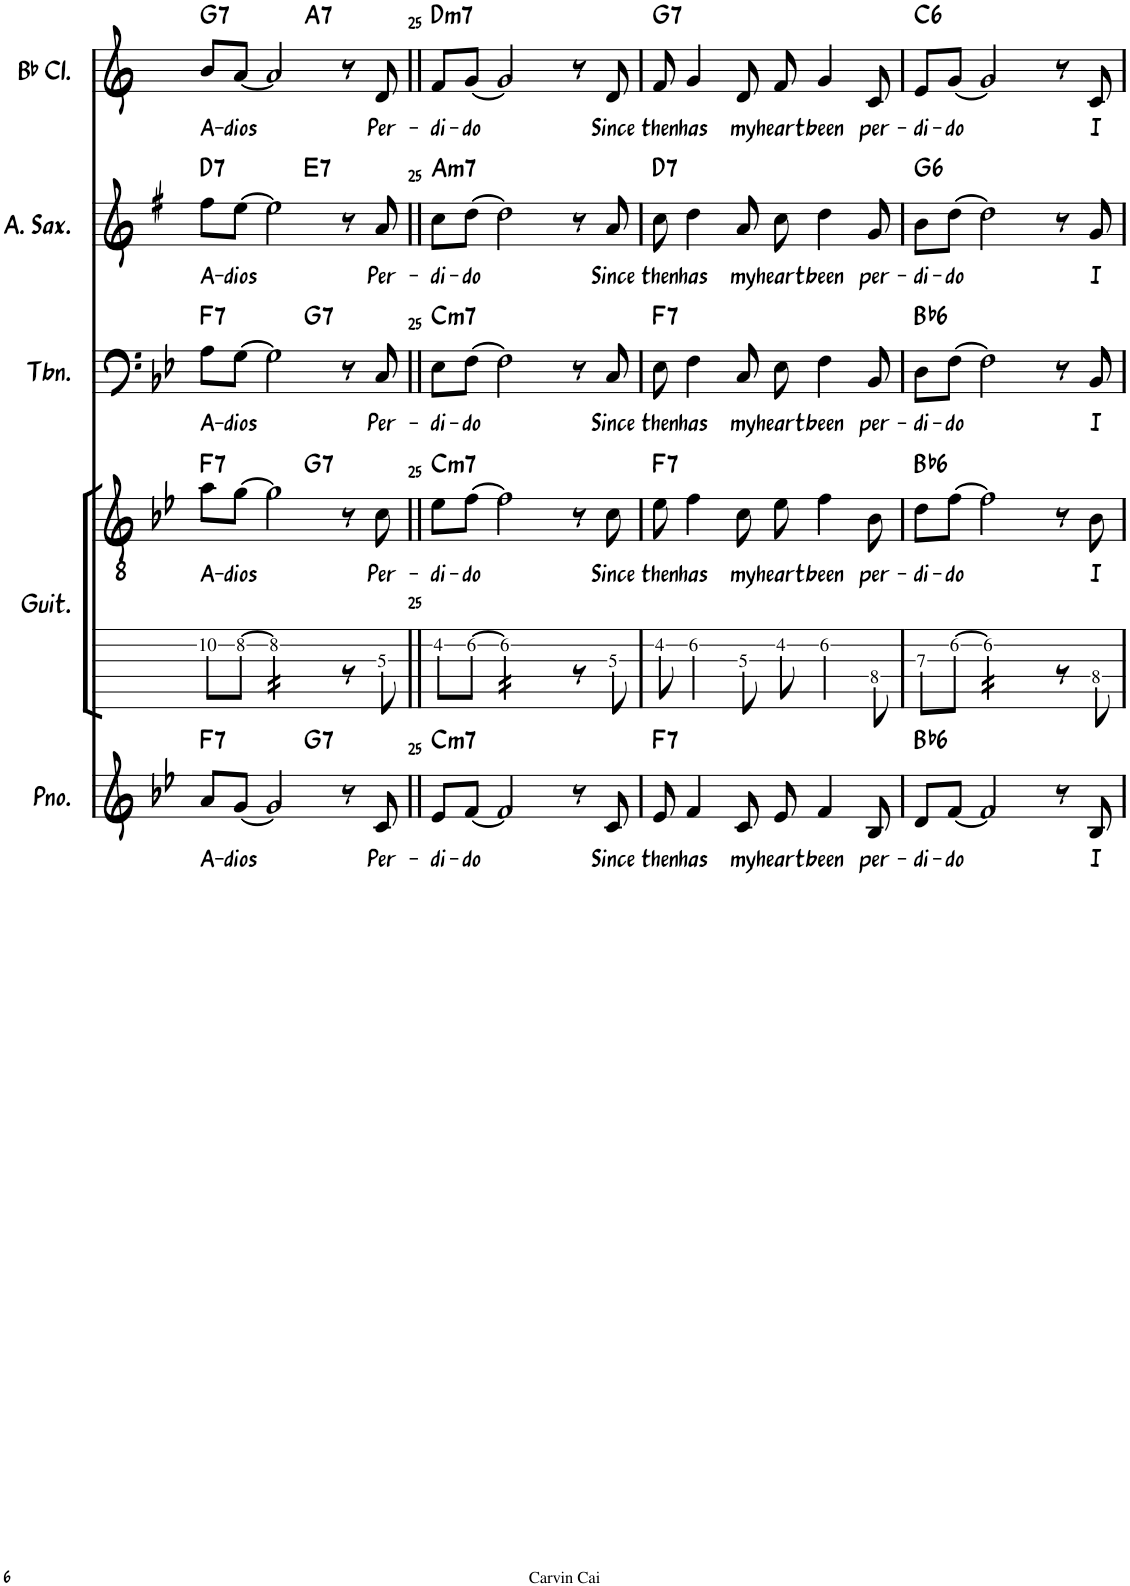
**kern	**text	**harte	**kern	**kern	**text	**harte	**kern	**text	**harte	**kern	**text	**harte	**kern	**text	**harte
*part5	*part5	*part5	*part4	*part4	*part4	*part4	*part3	*part3	*part3	*part2	*part2	*part2	*part1	*part1	*part1
*staff6	*staff6	*	*staff5	*staff4	*staff4	*	*staff3	*staff3	*	*staff2	*staff2	*	*staff1	*staff1	*
*I"钢琴	*	*	*I"原音吉他	*	*	*	*I"长号	*	*	*I"中音萨克斯	*	*	*I"降B调单簧管	*	*
!!LO:PB:g=z
*clefG2	*	*	*	*clefGv2	*	*	*clefF4	*	*	*clefG2	*	*	*clefG2	*	*
*	*	*	*	*	*	*	*	*	*	*Trd5c9	*	*	*Trd1c2	*	*
*k[b-e-]	*	*	*k[b-e-]	*k[b-e-]	*	*	*k[b-e-]	*	*	*k[f#]	*	*	*k[]	*	*
*M4/4	*	*	*M4/4	*M4/4	*	*	*M4/4	*	*	*M4/4	*	*	*M4/4	*	*
=24	=24	=24	=24	=24	=24	=24	=24	=24	=24	=24	=24	=24	=24	=24	=24
!	!LO:LY:b	!LO:H:kt=7	!	!	!LO:LY:b	!LO:H:kt=7	!	!LO:LY:b	!LO:H:kt=7	!	!LO:LY:b	!LO:H:kt=7	!	!LO:LY:b	!LO:H:kt=7
*^	*	*	*	*^	*	*	*^	*	*	*^	*	*	*^	*	*
8a/L	2ryy	A-	F:7	8a\L	8a\L	2ryy	A-	F:7	8A\L	2ryy	A-	F:7	8ff#\L	2ryy	A-	D:7	8b/L	2ryy	A-	G:7
!	!	!LO:LY:b	!	!	!	!	!LO:LY:b	!	!	!	!LO:LY:b	!	!	!	!LO:LY:b	!	!	!	!LO:LY:b	!
[8g/J	.	-dios	.	[8g\J	[8g\J	.	-dios	.	[8G\J	.	-dios	.	[8ee\J	.	-dios	.	[8a/J	.	-dios	.
2g/]	.	.	.	2g\]	2g\]	.	.	.	2G\]	.	.	.	2ee\]	.	.	.	2a/]	.	.	.
!	!	!	!LO:H:kt=7	!	!	!	!	!LO:H:kt=7	!	!	!	!LO:H:kt=7	!	!	!	!LO:H:kt=7	!	!	!	!LO:H:kt=7
.	2ryy	.	G:7	.	.	2ryy	.	G:7	.	2ryy	.	G:7	.	2ryy	.	E:7	.	2ryy	.	A:7
8r	.	.	.	8r	8r	.	.	.	8r	.	.	.	8r	.	.	.	8r	.	.	.
!	!	!LO:LY:b	!	!	!	!	!LO:LY:b	!	!	!	!LO:LY:b	!	!	!	!LO:LY:b	!	!	!	!LO:LY:b	!
8c/	.	Per-	.	8c\	8c\	.	Per-	.	8C/	.	Per-	.	8a/	.	Per-	.	8d/	.	Per-	.
=25||	=25||	=25||	=25||	=25||	=25||	=25||	=25||	=25||	=25||	=25||	=25||	=25||	=25||	=25||	=25||	=25||	=25||	=25||	=25||	=25||
!	!	!LO:LY:b	!LO:H:kt=m7	!	!	!	!LO:LY:b	!LO:H:kt=m7	!	!	!LO:LY:b	!LO:H:kt=m7	!	!	!LO:LY:b	!LO:H:kt=m7	!	!	!LO:LY:b	!LO:H:kt=m7
*	*	*	*	*	*v	*v	*	*	*	*	*	*	*v	*v	*	*	*v	*v	*	*
*v	*v	*	*	*	*	*	*	*v	*v	*	*	*	*	*	*	*	*
8e-/L	-di-	C:min7	8e-\L	8e-\L	-di-	C:min7	8E-\L	-di-	C:min7	8cc\L	-di-	A:min7	8f/L	-di-	D:min7
!	!LO:LY:b	!	!	!	!LO:LY:b	!	!	!LO:LY:b	!	!	!LO:LY:b	!	!	!LO:LY:b	!
[8f/J	-do	.	[8f\J	[8f\J	-do	.	[8F\J	-do	.	[8dd\J	-do	.	[8g/J	-do	.
2f/]	.	.	2f\]	2f\]	.	.	2F\]	.	.	2dd\]	.	.	2g/]	.	.
8r	.	.	8r	8r	.	.	8r	.	.	8r	.	.	8r	.	.
!	!LO:LY:b	!	!	!	!LO:LY:b	!	!	!LO:LY:b	!	!	!LO:LY:b	!	!	!LO:LY:b	!
8c/	Since	.	8c\	8c\	Since	.	8C/	Since	.	8a/	Since	.	8d/	Since	.
=26	=26	=26	=26	=26	=26	=26	=26	=26	=26	=26	=26	=26	=26	=26	=26
!	!LO:LY:b	!LO:H:kt=7	!	!	!LO:LY:b	!LO:H:kt=7	!	!LO:LY:b	!LO:H:kt=7	!	!LO:LY:b	!LO:H:kt=7	!	!LO:LY:b	!LO:H:kt=7
8e-/	then	F:7	8e-\	8e-\	then	F:7	8E-\	then	F:7	8cc\	then	D:7	8f/	then	G:7
!	!LO:LY:b	!	!	!	!LO:LY:b	!	!	!LO:LY:b	!	!	!LO:LY:b	!	!	!LO:LY:b	!
4f/	has	.	4f\	4f\	has	.	4F\	has	.	4dd\	has	.	4g/	has	.
!	!LO:LY:b	!	!	!	!LO:LY:b	!	!	!LO:LY:b	!	!	!LO:LY:b	!	!	!LO:LY:b	!
8c/	my	.	8c\	8c\	my	.	8C/	my	.	8a/	my	.	8d/	my	.
!	!LO:LY:b	!	!	!	!LO:LY:b	!	!	!LO:LY:b	!	!	!LO:LY:b	!	!	!LO:LY:b	!
8e-/	heart	.	8e-\	8e-\	heart	.	8E-\	heart	.	8cc\	heart	.	8f/	heart	.
!	!LO:LY:b	!	!	!	!LO:LY:b	!	!	!LO:LY:b	!	!	!LO:LY:b	!	!	!LO:LY:b	!
4f/	been	.	4f\	4f\	been	.	4F\	been	.	4dd\	been	.	4g/	been	.
!	!LO:LY:b	!	!	!	!LO:LY:b	!	!	!LO:LY:b	!	!	!LO:LY:b	!	!	!LO:LY:b	!
8B-/	per-	.	8B-\	8B-\	per-	.	8BB-/	per-	.	8g/	per-	.	8c/	per-	.
=27	=27	=27	=27	=27	=27	=27	=27	=27	=27	=27	=27	=27	=27	=27	=27
!	!LO:LY:b	!LO:H:kt=6	!	!	!LO:LY:b	!LO:H:kt=6	!	!LO:LY:b	!LO:H:kt=6	!	!LO:LY:b	!LO:H:kt=6	!	!LO:LY:b	!LO:H:kt=6
8d/L	-di-	Bb:maj6	8d\L	8d\L	-di-	Bb:maj6	8D\L	-di-	Bb:maj6	8b\L	-di-	G:maj6	8e/L	-di-	C:maj6
!	!LO:LY:b	!	!	!	!LO:LY:b	!	!	!LO:LY:b	!	!	!LO:LY:b	!	!	!LO:LY:b	!
[8f/J	-do	.	[8f\J	[8f\J	-do	.	[8F\J	-do	.	[8dd\J	-do	.	[8g/J	-do	.
2f/]	.	.	2f\]	2f\]	.	.	2F\]	.	.	2dd\]	.	.	2g/]	.	.
8r	.	.	8r	8r	.	.	8r	.	.	8r	.	.	8r	.	.
!	!LO:LY:b	!	!	!	!LO:LY:b	!	!	!LO:LY:b	!	!	!LO:LY:b	!	!	!LO:LY:b	!
8B-/	I	.	8B-\	8B-\	I	.	8BB-/	I	.	8g/	I	.	8c/	I	.
=	=	=	=	=	=	=	=	=	=	=	=	=	=	=	=
*-	*-	*-	*-	*-	*-	*-	*-	*-	*-	*-	*-	*-	*-	*-	*-
